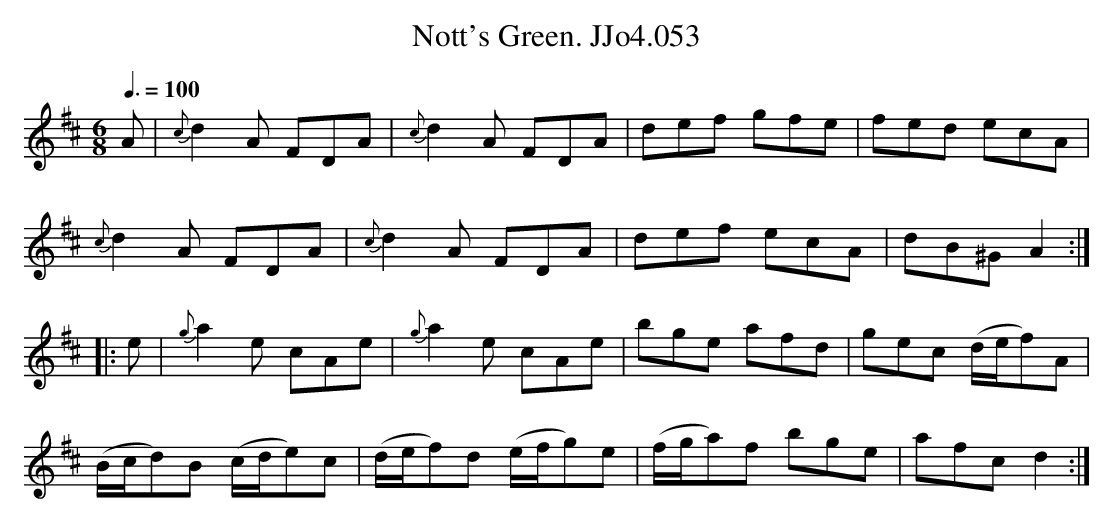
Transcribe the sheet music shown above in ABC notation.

X:1
T:Nott's Green. JJo4.053
M:6/8
L:1/8
Q:3/8=100
K:D
A|{c}d2A FDA|{c}d2A FDA|def gfe|fed ecA|
{c}d2A FDA|{c}d2A FDA|def ecA|dB^GA2:|
|:e|{g}a2e cAe|{g}a2e cAe|bge afd|gec (d/e/f)A|
(B/c/d)B (c/d/e)c|(d/e/f)d (e/f/g)e|(f/g/a)f bge|afcd2:|
